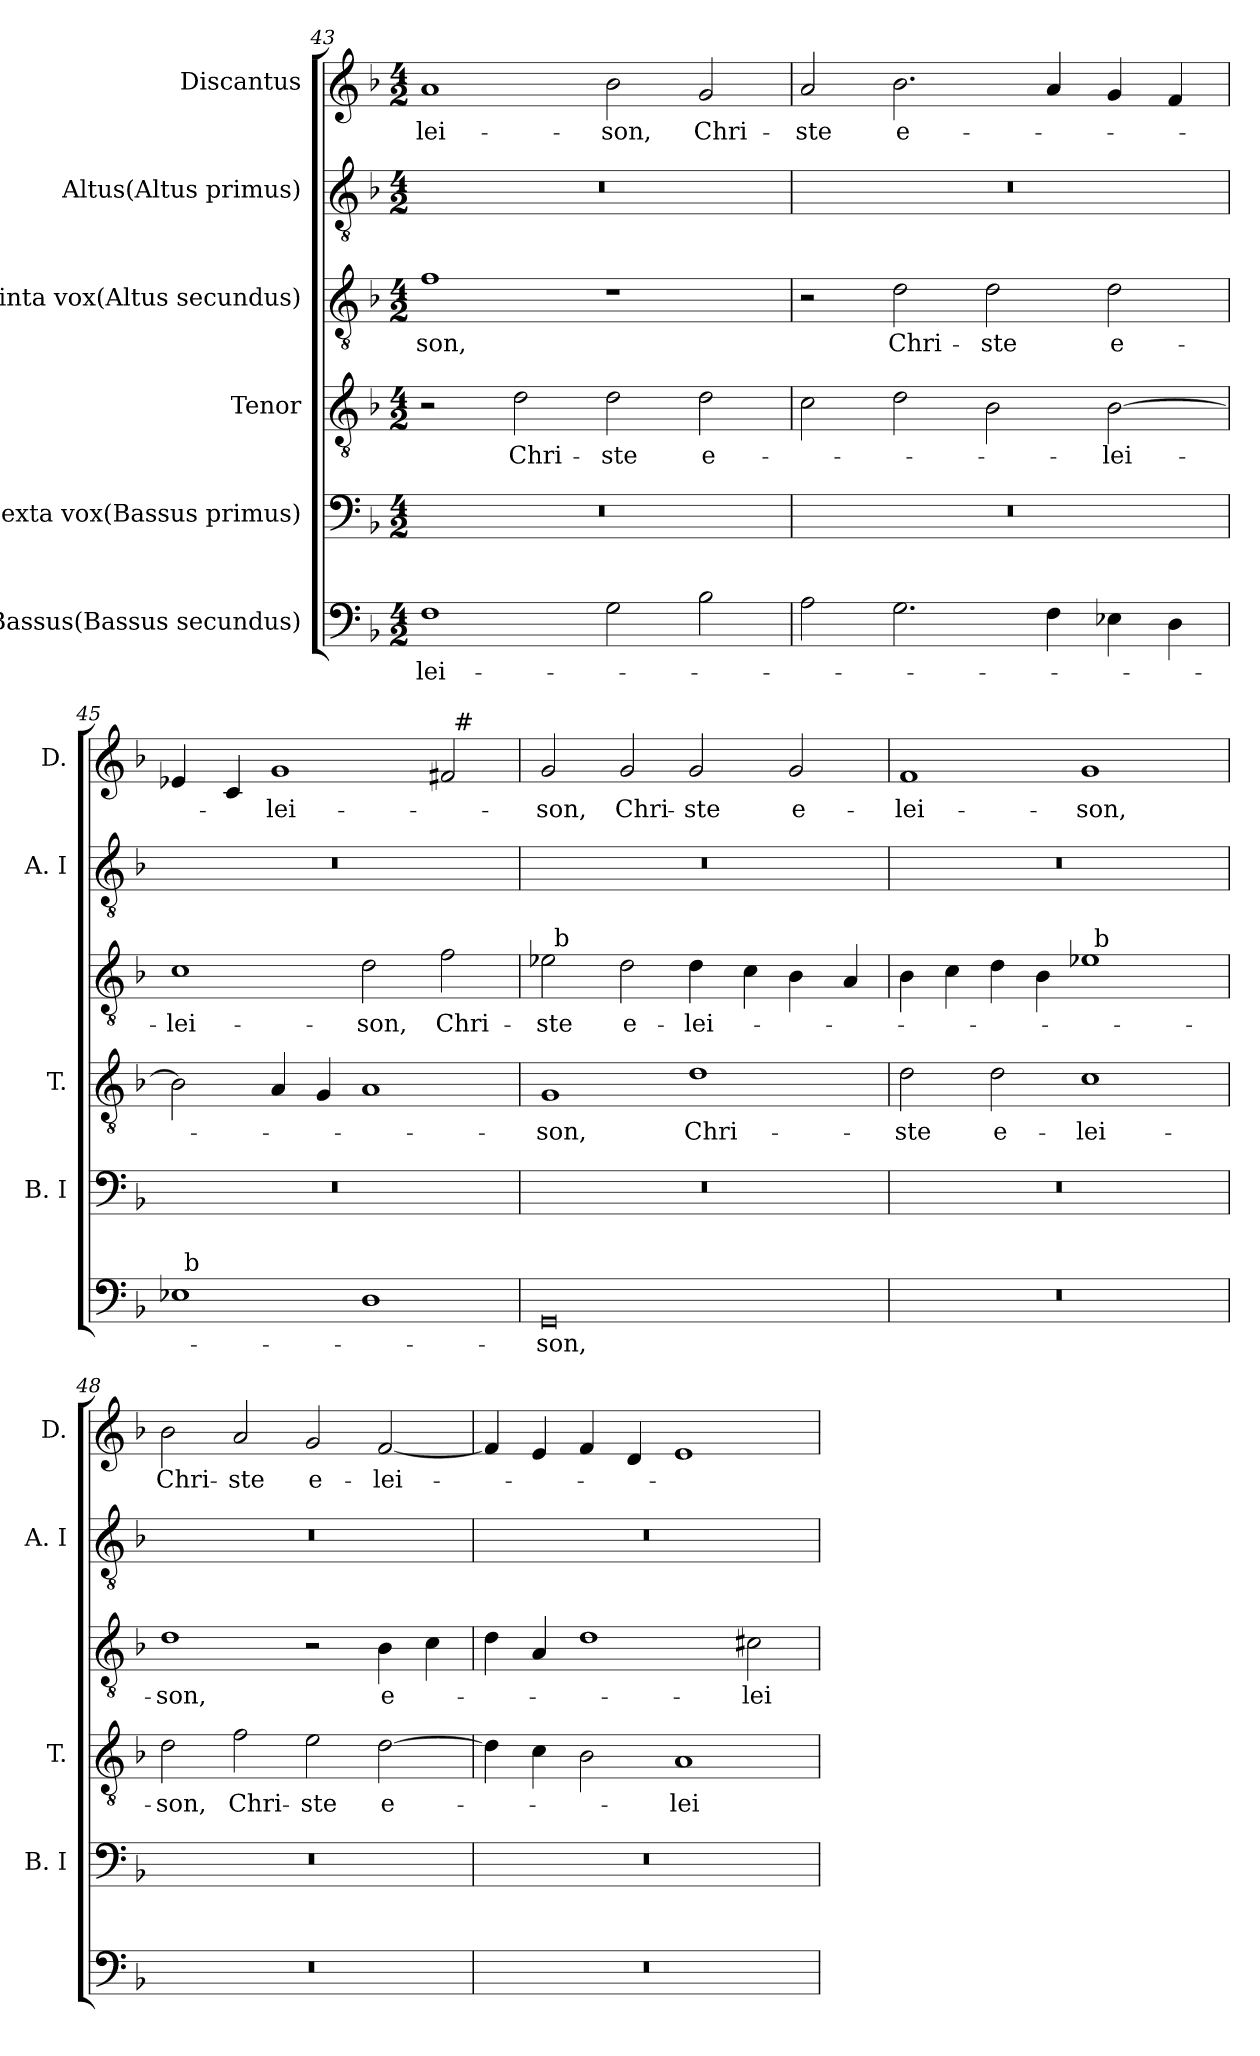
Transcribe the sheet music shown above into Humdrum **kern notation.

**kern	**text	**kern	**kern	**text	**kern	**text	**kern	**kern	**text
*part6	*part6	*part5	*part4	*part4	*part3	*part3	*part2	*part1	*part1
*staff6	*staff6	*staff5	*staff4	*staff4	*staff3	*staff3	*staff2	*staff1	*staff1
*I"Bassus(Bassus secundus)	*	*I"Sexta vox(Bassus primus)	*I"Tenor	*	*I"Quinta vox(Altus secundus)	*	*I"Altus(Altus primus)	*I"Discantus	*
*	*	*I'B. I	*I'T.	*	*	*	*I'A. I	*I'D.	*
*clefF4	*	*clefF4	*clefGv2	*	*clefGv2	*	*clefGv2	*clefG2	*
*	*	*	*ITrd7c12	*	*ITrd7c12	*	*ITrd7c12	*	*
*k[b-]	*	*k[b-]	*k[b-]	*	*k[b-]	*	*k[b-]	*k[b-]	*
*d:	*	*d:	*d:	*	*d:	*	*d:	*d:	*
*M4/2	*	*M4/2	*M4/2	*	*M4/2	*	*M4/2	*M4/2	*
=43	=43	=43	=43	=43	=43	=43	=43	=43	=43
!	!LO:LY:b	!LO:N:vis=1	!	!	!	!LO:LY:b	!LO:N:vis=1	!	!LO:LY:b
1F	-lei-	0r	2r	.	1F	-son,	0r	1a	-lei-
!	!	!	!	!LO:LY:b	!	!	!	!	!
.	.	.	2D\	Chri-	.	.	.	.	.
!	!	!	!	!LO:LY:b	!	!	!	!	!LO:LY:b
2G\	.	.	2D\	-ste	1r	.	.	2b-\	-son,
!	!	!	!	!LO:LY:b	!	!	!	!	!LO:LY:b
2B-\	.	.	2D\	e-	.	.	.	2g/	Chri-
=44	=44	=44	=44	=44	=44	=44	=44	=44	=44
!	!	!LO:N:vis=1	!	!	!	!	!LO:N:vis=1	!	!LO:LY:b
2A\	.	0r	2C\	.	2r	.	0r	2a/	-ste
!	!	!	!	!	!	!LO:LY:b	!	!	!LO:LY:b
2.G\	.	.	2D\	.	2D\	Chri-	.	2.b-\	e-
!	!	!	!	!	!	!LO:LY:b	!	!	!
.	.	.	2BB-\	.	2D\	-ste	.	.	.
4F\	.	.	.	.	.	.	.	4a/	.
!	!	!	!	!LO:LY:b	!	!LO:LY:b	!	!	!
4E-X\	.	.	[>2BB-\	-lei-	2D\	e-	.	4g/	.
4D\	.	.	.	.	.	.	.	4f/	.
=45	=45	=45	=45	=45	=45	=45	=45	=45	=45
!	!	!LO:N:vis=1	!	!	!	!LO:LY:b	!LO:N:vis=1	!	!
*^	*	*	*	*	*	*	*	*^	*
1E-	32ryy	.	0r	2BB-\]	.	1C	-lei-	0r	4e-X/	1ryy	.
!	!LO:TX:a:t=b	!	!	!	!	!	!	!	!	!	!
.	1ryy	.	.	.	.	.	.	.	.	.	.
.	.	.	.	.	.	.	.	.	4c/	.	.
!	!	!	!	!	!	!	!	!	!	!	!LO:LY:b
.	.	.	.	4AA/	.	.	.	.	1g	.	-lei-
.	.	.	.	4GG/	.	.	.	.	.	.	.
!	!	!	!	!	!	!	!LO:LY:b	!	!	!	!
1D	.	.	.	1AA	.	2D\	-son,	.	.	2ryy	.
.	2ryy	.	.	.	.	.	.	.	.	.	.
!	!	!	!	!	!	!	!LO:LY:b	!	!	!	!
.	.	.	.	.	.	2F\	Chri-	.	2f#/	32ryy	.
!	!	!	!	!	!	!	!	!	!	!LO:TX:a:t=#	!
.	4...ryy	.	.	.	.	.	.	.	.	4...ryy	.
!!LO:PB:g=z
=46	=46	=46	=46	=46	=46	=46	=46	=46	=46	=46	=46
!	!	!LO:LY:b	!LO:N:vis=1	!	!LO:LY:b	!	!LO:LY:b	!LO:N:vis=1	!	!	!LO:LY:b
*v	*v	*	*	*	*	*^	*	*	*v	*v	*
0GG	-son,	0r	1GG	-son,	2E-\	32ryy	-ste	0r	2g/	-son,
!	!	!	!	!	!	!LO:TX:a:t=b	!	!	!	!
.	.	.	.	.	.	1ryy	.	.	.	.
!	!	!	!	!	!	!	!LO:LY:b	!	!	!LO:LY:b
.	.	.	.	.	2D\	.	e-	.	2g/	Chri-
!	!	!	!	!LO:LY:b	!	!	!LO:LY:b	!	!	!LO:LY:b
.	.	.	1D	Chri-	4D\	.	-lei-	.	2g/	-ste
.	.	.	.	.	.	2ryy	.	.	.	.
.	.	.	.	.	4C\	.	.	.	.	.
!	!	!	!	!	!	!	!	!	!	!LO:LY:b
.	.	.	.	.	4BB-\	.	.	.	2g/	e-
.	.	.	.	.	.	4...ryy	.	.	.	.
.	.	.	.	.	4AA/	.	.	.	.	.
=47	=47	=47	=47	=47	=47	=47	=47	=47	=47	=47
!LO:N:vis=1	!	!LO:N:vis=1	!	!LO:LY:b	!	!	!	!LO:N:vis=1	!	!LO:LY:b
0r	.	0r	2D\	-ste	4BB-\	1ryy	.	0r	1f	-lei-
.	.	.	.	.	4C\	.	.	.	.	.
!	!	!	!	!LO:LY:b	!	!	!	!	!	!
.	.	.	2D\	e-	4D\	.	.	.	.	.
.	.	.	.	.	4BB-\	.	.	.	.	.
!	!	!	!	!LO:LY:b	!	!	!	!	!	!LO:LY:b
.	.	.	1C	-lei-	1E-	32ryy	.	.	1g	-son,
!	!	!	!	!	!	!LO:TX:a:t=b	!	!	!	!
.	.	.	.	.	.	2ryy	.	.	.	.
.	.	.	.	.	.	4...ryy	.	.	.	.
=48	=48	=48	=48	=48	=48	=48	=48	=48	=48	=48
!LO:N:vis=1	!	!LO:N:vis=1	!	!LO:LY:b	!	!	!LO:LY:b	!LO:N:vis=1	!	!LO:LY:b
*	*	*	*	*	*v	*v	*	*	*	*
0r	.	0r	2D\	-son,	1D	-son,	0r	2b-\	Chri-
!	!	!	!	!LO:LY:b	!	!	!	!	!LO:LY:b
.	.	.	2F\	Chri-	.	.	.	2a/	-ste
!	!	!	!	!LO:LY:b	!	!	!	!	!LO:LY:b
.	.	.	2E\	-ste	2r	.	.	2g/	e-
!	!	!	!	!LO:LY:b	!	!LO:LY:b	!	!	!LO:LY:b
.	.	.	[>2D\	e-	4BB-\	e-	.	[<2f/	-lei-
.	.	.	.	.	4C\	.	.	.	.
=49	=49	=49	=49	=49	=49	=49	=49	=49	=49
!LO:N:vis=1	!	!LO:N:vis=1	!	!	!	!	!LO:N:vis=1	!	!
0r	.	0r	4D\]	.	4D\	.	0r	4f/]	.
.	.	.	4C\	.	4AA/	.	.	4e/	.
.	.	.	2BB-\	.	1D	.	.	4f/	.
.	.	.	.	.	.	.	.	4d/	.
!	!	!	!	!LO:LY:b	!	!	!	!	!
.	.	.	1AA	-lei-	.	.	.	1e	.
!	!	!	!	!	!	!LO:LY:b	!	!	!
.	.	.	.	.	2C#X\	-lei-	.	.	.
=	=	=	=	=	=	=	=	=	=
*-	*-	*-	*-	*-	*-	*-	*-	*-	*-
